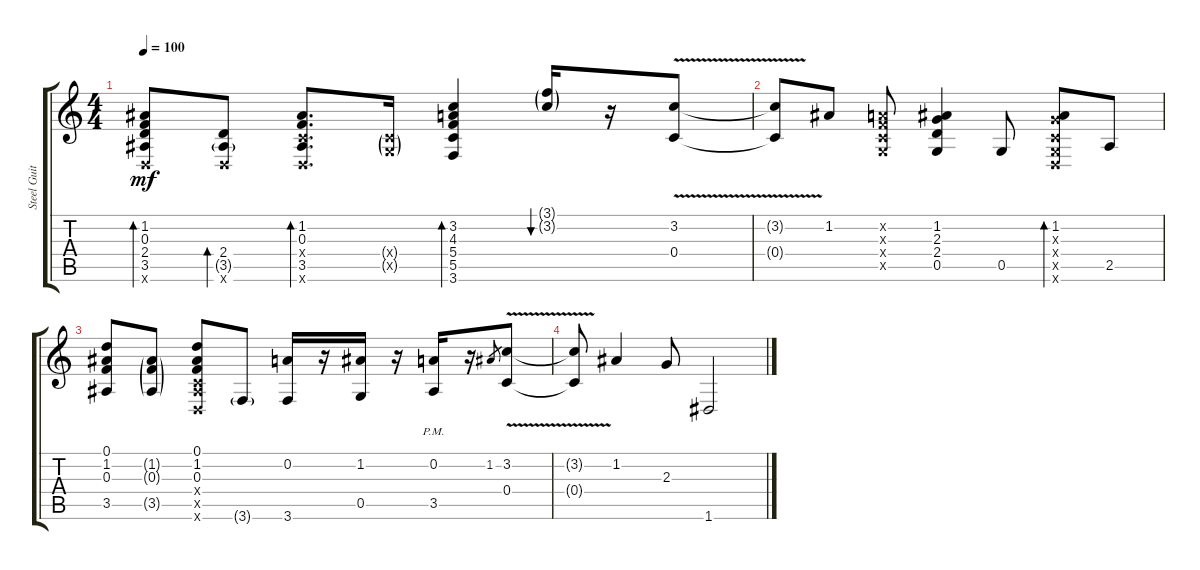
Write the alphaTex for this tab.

\track ("Steel Guitar" "Steel Guit") {instrument acousticguitarsteel}
\staff {score tabs}
\tuning (D4 A3 F3 C3 G2 D2) {hide}
\ts (4 4)
\tempo 100
\clef g2
\ks c
(1.2 0.3 2.4 3.5 0.6{x}).8{bd 30 dy mf} (2.4 3.5{g} 0.6{x}).8{bd 30} (1.2 0.3 0.4{x} 3.5 0.6{x}).8{d bd 30} (0.4{g x} 0.5{g x}).16 (3.2 4.3 5.4 5.5 3.6).4{bd 30} (3.1{g} 3.2{g}).16{bu 30} r.16 (3.2{v} 0.4).8 |
(3.2{v t} 0.4{t}).8 1.2.8 (0.2{x} 0.3{x} 0.4{x} 0.5{x}).8 (1.2 2.3 2.4 0.5).4 0.5.8 (1.2 2.3{x} 0.4{x} 0.5{x} 0.6{x}).8{bd 30} 2.5.8 |
(0.1 1.2 0.3 3.5).8 (1.2{g} 0.3{g} 3.5{g}).8 (0.1 1.2 0.3 0.4{x} 3.5{x} 0.6{x}).8 3.6{g}.8 (0.2 3.6).16 r.16 (1.2 0.5).16 r.16 (0.2{pm} 3.5).16 r.16 1.2.8{gr} (3.2{v} 0.4).8 |
(3.2{t} 0.4{t}).8 1.2.4 2.3.8 1.6.2
